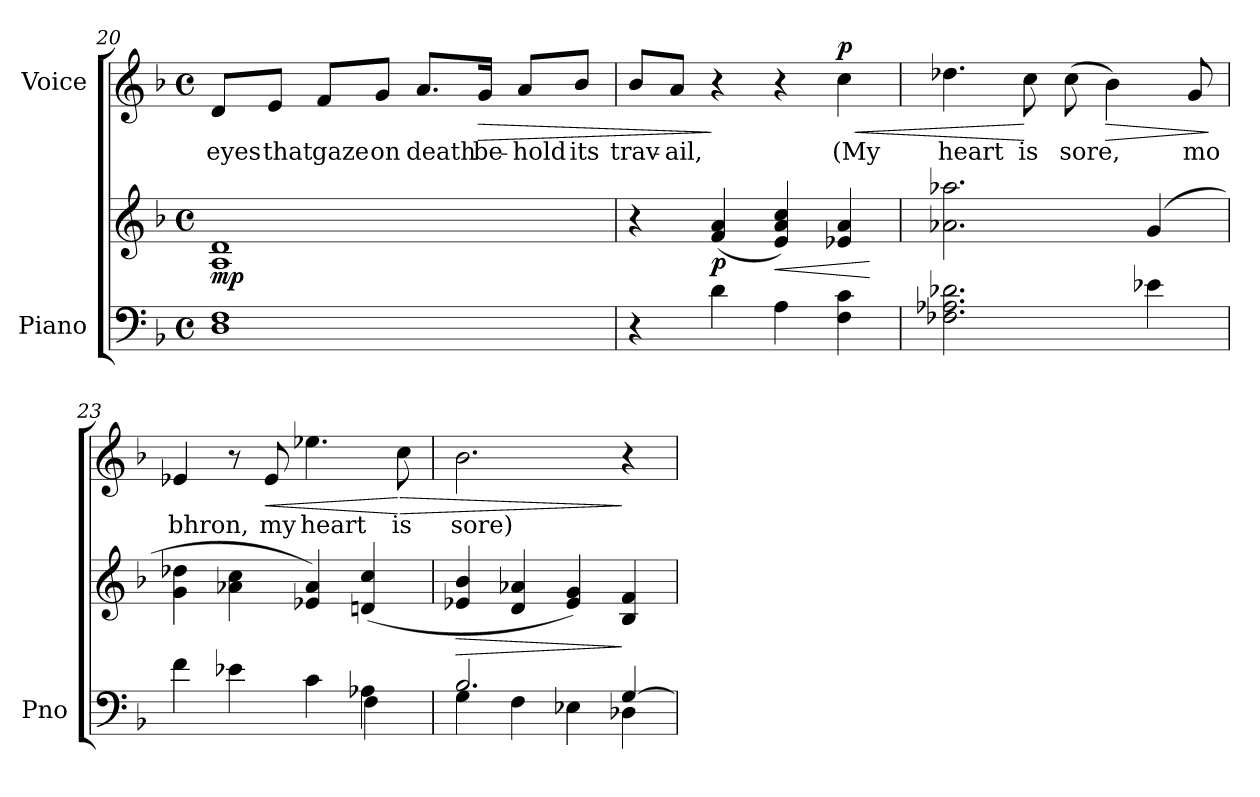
**kern	**kern	**dynam	**kern	**text	**dynam
*part2	*part2	*part2	*part1	*part1	*part1
*staff3	*staff2	*staff2/3	*staff1	*staff1	*staff1
*I"Piano	*	*	*I"Voice	*	*
*I'Pno	*	*	*	*	*
*clefF4	*clefG2	*	*clefG2	*	*
*k[b-]	*k[b-]	*	*k[b-]	*	*
*M4/4	*M4/4	*	*M4/4	*	*
*met(c)	*met(c)	*	*met(c)	*	*
=20	=20	=20	=20	=20	=20
!	!	!LO:DY:b	!	!LO:LY:b	!
1D 1F	1A 1d	mp	8d/L	eyes	.
!	!	!	!	!LO:LY:b	!
.	.	.	8e/J	that	.
!	!	!	!	!LO:LY:b	!
.	.	.	8f/L	gaze	.
!	!	!	!	!LO:LY:b	!
.	.	.	8g/J	on	.
!	!	!	!	!LO:LY:b	!
.	.	.	8.a/L	death	.
!	!	!	!	!LO:LY:b	!LO:HP:b
.	.	.	16g/Jk	be-	>
!	!	!	!	!LO:LY:b	!
.	.	.	8a/L	-hold	.
!	!	!	!	!LO:LY:b	!
.	.	.	8b-/J	its	.
!!LO:LB:g=z
=21	=21	=21	=21	=21	=21
!	!	!	!	!LO:LY:b	!
4r	4r	.	8b-/L	trav-	.
!	!	!	!	!LO:LY:b	!
.	.	.	8a/J	-ail,	.
!	!	!LO:DY:b	!	!	!
4d\	(>4f/ 4a/	p	4r	.	]
!	!	!LO:HP:b	!	!	!
4A\	4e/ 4a/ 4cc/)	<	4r	.	.
!	!	!	!	!LO:LY:b	!LO:HP:b
!	!	!	!	!	!LO:DY:n=1:a
4F\ 4c\	4e-X/ 4a/	.	4cc\	(My	< p
.	.	[	.	.	.
=22	=22	=22	=22	=22	=22
!	!	!	!	!LO:LY:b	!
2.F-X\ 2.A-X\ 2.d-X\	2.a-X\ 2.aa-X\	.	4.dd-X\	heart	.
!	!	!	!	!LO:LY:b	!
.	.	.	8cc\	is	[
!	!	!	!	!LO:LY:b	!
.	.	.	(>8cc\	sore,	.
!	!	!	!	!	!LO:HP:b
.	.	.	4b-\)	.	>
4e-X\	(>4g/	.	.	.	.
!	!	!	!	!LO:LY:b	!
.	.	.	8g/	mo	.
.	.	.	.	.	]
=23	=23	=23	=23	=23	=23
*^	*	*	*	*	*
!	!	!	!	!	!LO:LY:b	!
4f\	2.ryy	4g\ 4dd-X\	.	4e-X/	bhron,	.
4e-X\	.	4a-X\ 4cc\	.	8r	.	.
!	!	!	!	!	!LO:LY:b	!LO:HP:b
.	.	.	.	8e-/	my	<
!	!	!	!	!	!LO:LY:b	!
4c\	.	4e-X/ 4a-/)	.	4.ee-X\	heart	.
4A-X\	4F\	(>4dn/ 4cc/	.	.	.	.
!	!	!	!	!	!LO:LY:b	!LO:HP:n=1:b
.	.	.	.	8cc\	is	[ >
=24	=24	=24	=24	=24	=24	=24
!	!	!	!LO:HP:b	!	!LO:LY:b	!
2.B-/	4G\	4e-X/ 4b-/	>	2.b-\	sore)	.
.	4F\	4d/ 4a-X/	.	.	.	.
.	4E-X\	4e-/ 4g/)	.	.	.	.
[4G/	4D-X\	4B-/ 4f/	]	4r	.	]
*v	*v	*	*	*	*	*
=	=	=	=	=	=
*-	*-	*-	*-	*-	*-
